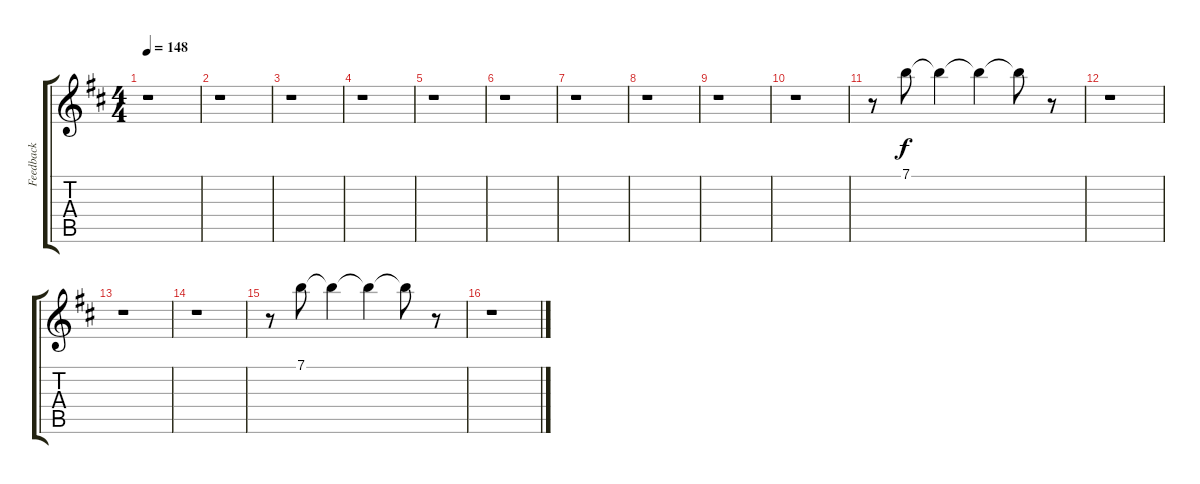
\track ("Feedback" "Feedback") {instrument guitarharmonics}
\staff {score tabs}
\tuning (E4 B3 G3 D3 A2 E2) {hide}
\ts (4 4)
\tempo 148
\clef g2
\ks d
r.1{dy f} |
r.1 |
r.1 |
r.1 |
r.1 |
r.1 |
r.1 |
r.1 |
r.1 |
r.1 |
r.8 7.1.8 7.1{t}.4 7.1{t}.4 7.1{t}.8 r.8 |
r.1 |
r.1 |
r.1 |
r.8 7.1.8 7.1{t}.4 7.1{t}.4 7.1{t}.8 r.8 |
r.1
